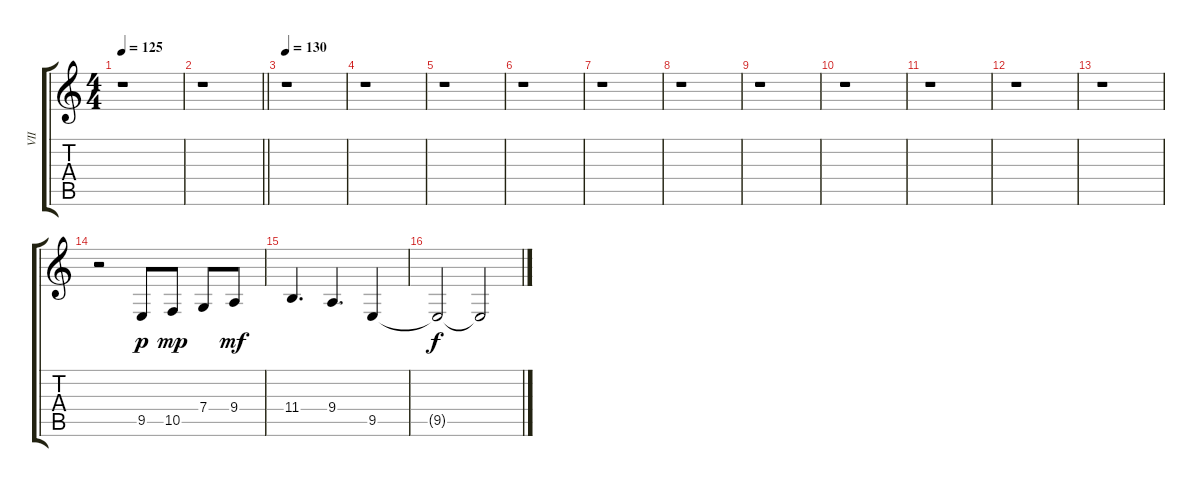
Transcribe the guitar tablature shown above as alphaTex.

\track ("VII" "VII") {instrument vibraphone}
\staff {score tabs}
\tuning (D4 A3 F3 C3 G2 D2) {hide}
\ts (4 4)
\tempo 125
\clef g2
\ks c
r.1{dy mf} |
\barLineRight lightlight
r.1 |
\section ("" "")
\tempo 130
r.1 |
r.1 |
r.1 |
r.1 |
r.1 |
r.1 |
r.1 |
r.1 |
r.1 |
r.1 |
r.1 |
r.2{volume 13 balance 8 instrument cello} 9.5.8{dy p} 10.5.8{dy mp} 7.4.8 9.4.8{dy mf} |
11.4.4{d} 9.4.4{d} 9.5.4 |
9.5{t}.2{dy f} 9.5{t}.2{volume 7}
